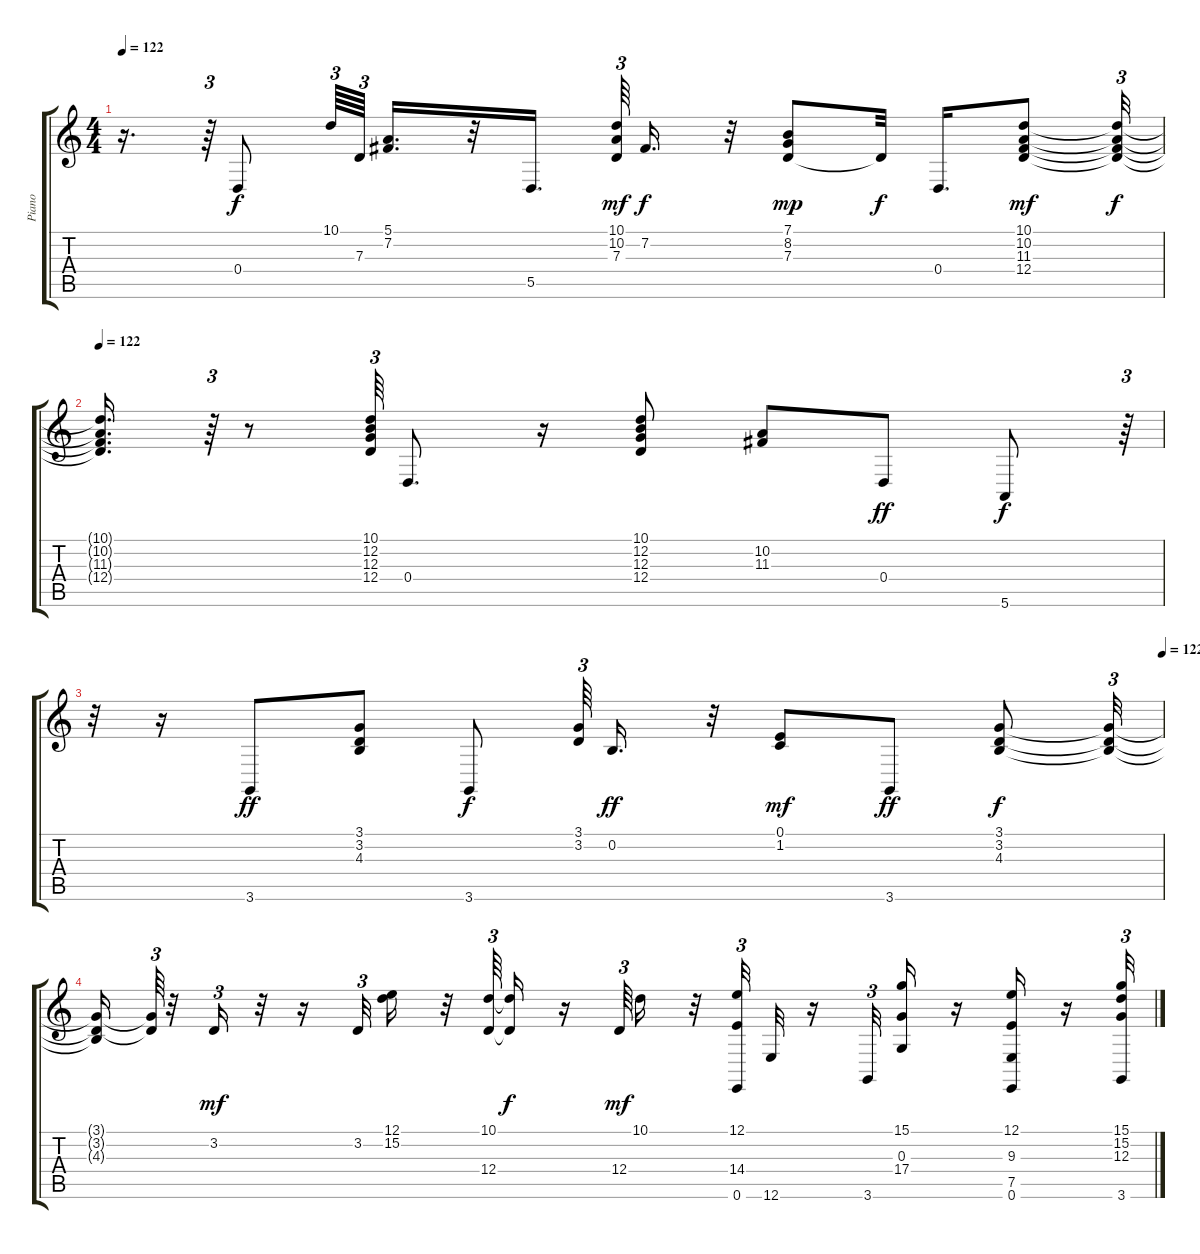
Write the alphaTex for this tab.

\track ("Piano" "Piano") {instrument acousticgrandpiano}
\staff {score tabs}
\tuning (E4 B3 G3 D3 A2 E2) {hide}
\ts (4 4)
\tempo 122
\clef g2
\ks c
r.16{d dy f} r.64{tu (3 2)} 0.4.8 10.1.64{tu (3 2)} 7.3.64{tu (3 2)} (5.1 7.2).16{d} r.32 5.5.16{d} (10.1 10.2 7.3).64{tu (3 2) dy mf} 7.2.16{d dy f} r.32 (7.1 8.2 7.3).8{dy mp} 7.3{t}.32{dy f} 0.4.16{d} (10.1 10.2 11.3 12.4).8{dy mf} (10.1{t} 10.2{t} 11.3{t} 12.4{t}).32{tu (3 2) dy f} |
\tempo 122
(10.1{t} 10.2{t} 11.3{t} 12.4{t}).16{d} r.64{tu (3 2)} r.8 (10.1 12.2 12.3 12.4).64{tu (3 2)} 0.4.8{d} r.16 (10.1 12.2 12.3 12.4).8 (10.2 11.3).8 0.4.8{dy ff} 5.6.8{dy f} r.64{tu (3 2)} |
\tempo (122 1)
r.32 r.16 3.6.8{dy ff} (3.1 3.2 4.3).8 3.6.8{dy f} (3.1 3.2).64{tu (3 2)} 0.2.16{d dy ff} r.32 (0.1 1.2).8{dy mf} 3.6.8{dy ff} (3.1 3.2 4.3).8{dy f} (3.1{t} 3.2{t} 4.3{t}).32{tu (3 2)} |
(3.1{t} 3.2{t} 4.3{t}).16 (3.1{t} 3.2{t}).64{tu (3 2)} r.32 3.2.16{tu (3 2) dy mf} r.32 r.16 3.2.32{tu (3 2)} (12.1 15.2).16 r.32 (10.1 12.4).64{tu (3 2)} (10.1{t} 12.4{t}).16{dy f} r.16 12.4.64{tu (3 2) dy mf} 10.1.16 r.32 (12.1 14.4 0.6).32{tu (3 2)} 12.6.32 r.16 3.6.32{tu (3 2)} (15.1 0.3 17.4).16 r.16 (12.1 9.3 7.5 0.6).16 r.16 (15.1 15.2 12.3 3.6).32{tu (3 2)}
